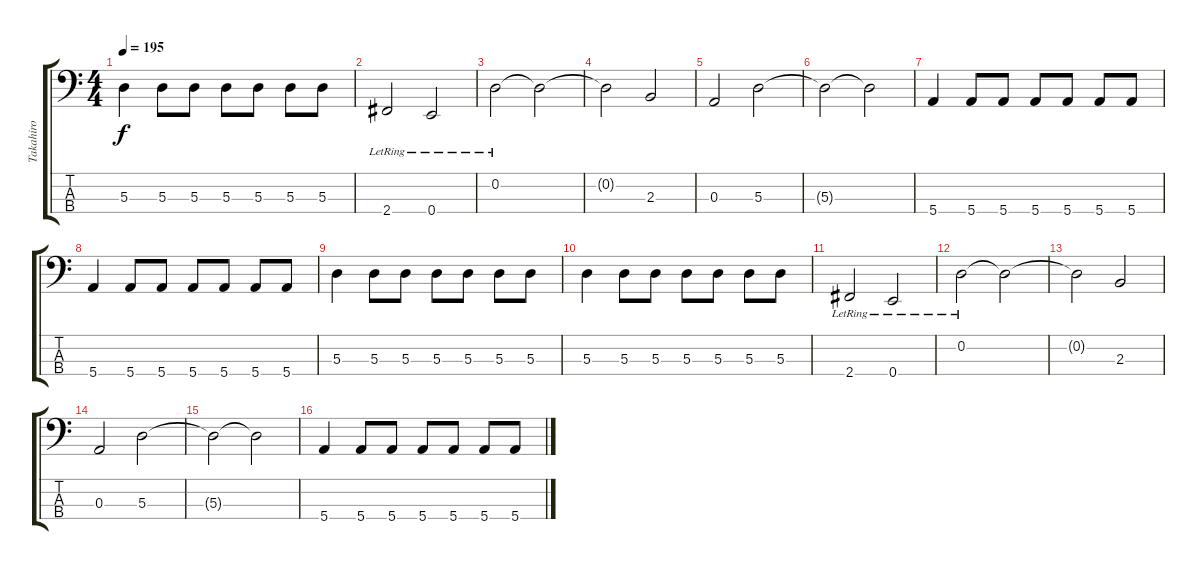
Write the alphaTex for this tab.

\track ("Takahiro" "Takahiro") {instrument electricbassfinger}
\staff {score tabs}
\tuning (G2 D2 A1 E1) {hide}
\ts (4 4)
\tempo 195
\clef f4
\ks c
5.3.4{dy f} 5.3.8 5.3.8 5.3.8 5.3.8 5.3.8 5.3.8 |
2.4{lr}.2 0.4{lr}.2 |
0.2{lr}.2 0.2{t}.2 |
0.2{t}.2 2.3.2 |
0.3.2 5.3.2 |
5.3{t}.2 5.3{t}.2 |
5.4.4 5.4.8 5.4.8 5.4.8 5.4.8 5.4.8 5.4.8 |
5.4.4 5.4.8 5.4.8 5.4.8 5.4.8 5.4.8 5.4.8 |
5.3.4 5.3.8 5.3.8 5.3.8 5.3.8 5.3.8 5.3.8 |
5.3.4 5.3.8 5.3.8 5.3.8 5.3.8 5.3.8 5.3.8 |
2.4{lr}.2 0.4{lr}.2 |
0.2{lr}.2 0.2{t}.2 |
0.2{t}.2 2.3.2 |
0.3.2 5.3.2 |
5.3{t}.2 5.3{t}.2 |
5.4.4 5.4.8 5.4.8 5.4.8 5.4.8 5.4.8 5.4.8
